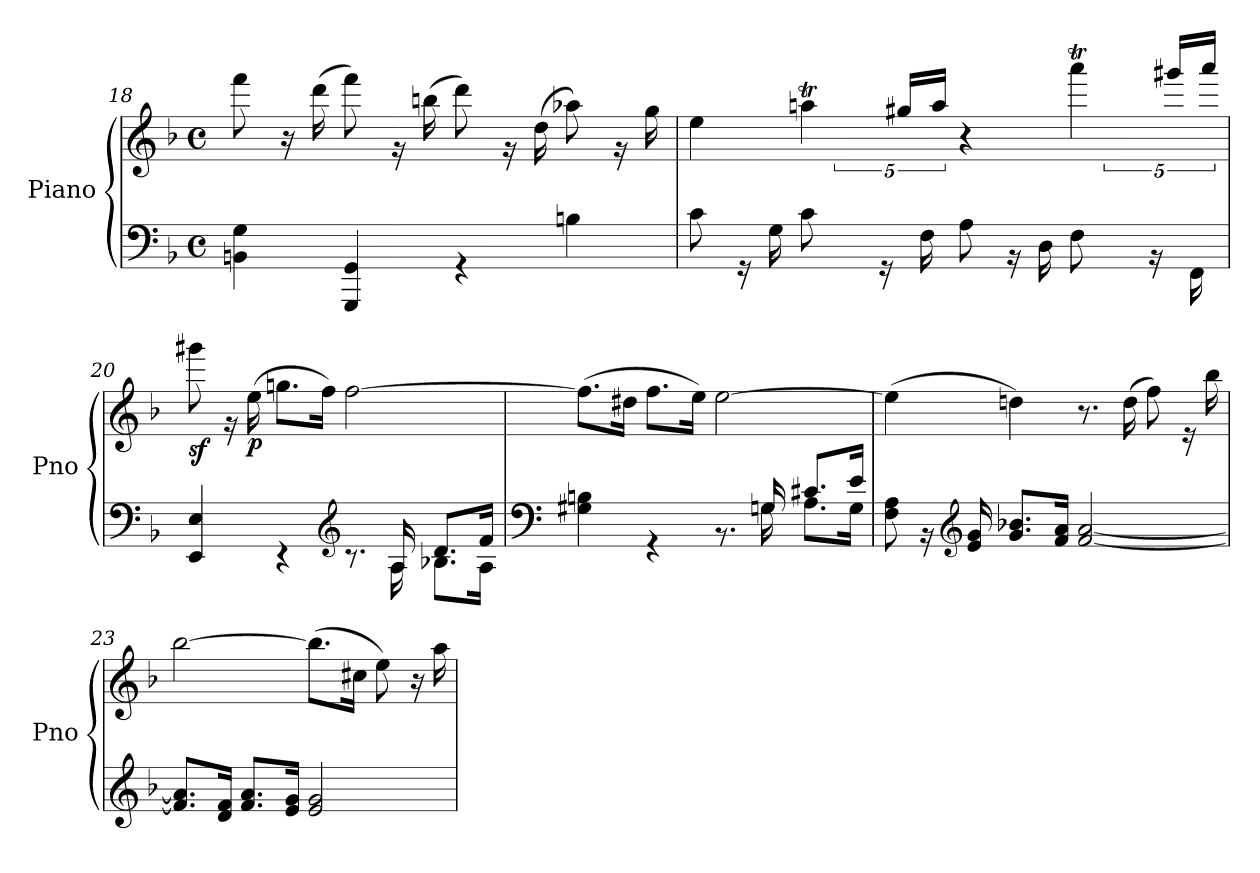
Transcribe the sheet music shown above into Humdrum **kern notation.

**kern	**kern	**dynam
*part1	*part1	*part1
*staff2	*staff1	*staff1/2
*I"Piano	*	*
*I'Pno	*	*
*clefF4	*clefG2	*
*k[b-]	*k[b-]	*
*M4/4	*M4/4	*
*met(c)	*met(c)	*
=18	=18	=18
*^	*^	*
1ryy	4BBn\ 4G\	8ryy	8fff\	.
.	.	16r	16ryy	.
.	.	16ryy	(>16ddd\	.
.	4GGG/ 4GG/	8ryy	8fff\)	.
.	.	16rg	16ryy	.
.	.	16ryy	(>16bbn\	.
.	4r	8ryy	8ddd\)	.
.	.	16rg	16ryy	.
.	.	16ryy	(>16dd\	.
.	4Bn\	8ryy	8aa-X\)	.
.	.	16rg	16ryy	.
.	.	16ryy	16gg\	.
!!LO:LB:g=z	!!
=19	=19	=19	=19	=19
*	*^	*	*	*
1ryy	8ryy	8c\	4ee\	4ryy	.
.	16rGG	16ryy	.	.	.
.	16ryy	16G\	.	.	.
.	8ryy	8c\	4aant\	20ryy	.
.	.	.	.	20bbnLLyy	.
.	.	.	.	20aaJJyy	.
.	16rGG	16ryy	.	.	.
.	.	.	.	20gg#X/LL	.
.	16ryy	16F\	.	.	.
.	.	.	.	20aa/JJ	.
.	8ryy	8A\	4r	4ryy	.
.	16r	16ryy	.	.	.
.	16ryy	16D\	.	.	.
.	8ryy	8F\	4aaat\	20ryy	.
.	.	.	.	20bbbnLLyy	.
.	.	.	.	20aaaJJyy	.
.	16r	16ryy	.	.	.
.	.	.	.	20ggg#X/LL	.
.	16ryy	16FF\	.	.	.
.	.	.	.	20aaa/JJ	.
=20	=20	=20	=20	=20	=20
!	!	!	!	!	!LO:DY:b
1ryy	4EE/ 4E/	8.ryy	8ryy	8ggg#X\	sf
.	.	.	16rg	16ryy	.
*	*v	*v	*	*	*
!	!	!	!	!LO:DY:b
.	.	16ryy	(>16ee\	p
.	4r	4ryy	8.ggn\L	.
.	.	.	16ff\Jk)	.
*clefG2	*	*	*	*
.	8.r	[2ff\	2ryy	.
*	*^	*	*	*
.	16A/	16A\	.	.	.
.	8.d/L	8.B-X\L	.	.	.
.	16f/Jk	16A\Jk	.	.	.
*	*	*	*v	*v	*
!!LO:LB:g=z
=21	=21	=21	=21	=21
*clefF4	*	*	*	*
1ryy	4G#X\ 4Bn\	8.ryy	(>8.ff\L]	.
*	*v	*v	*	*
.	.	16dd#X\Jk	.
.	4r	8.ff\L	.
.	.	16ee\Jk)	.
.	8.r	[2ee\	.
*	*^	*	*
.	16Gn/	16G\	.	.
.	8.c#X/L	8.A\L	.	.
.	16e/Jk	16G\Jk	.	.
*	*v	*v	*	*
=22	=22	=22	=22
*	*	*^	*
1ryy	8F\ 8A\	(>4ee\]	8.ryy	.
.	16r	.	.	.
*	*	*v	*v	*
*clefG2	*	*	*
.	16e/ 16g/	.	.
.	8.g/ 8.b-X/L	4ddn\)	.
.	16f/ 16a/Jk	.	.
.	[2f/ [2a/	8.r	.
*	*	*^	*
.	.	16ryy	(>16dd\	.
.	.	8ryy	8ff\)	.
.	.	16re	16ryy	.
.	.	16ryy	16bb-\	.
=23	=23	=23	=23	=23
1ryy	8.f/] 8.a/]L	2ryy	[2bb-\	.
.	16d/ 16f/Jk	.	.	.
.	8.f/ 8.a/L	.	.	.
.	16e/ 16g/Jk	.	.	.
.	2e/ 2g/	4.ryy	(>8.bb-\L]	.
.	.	.	16cc#X\Jk	.
.	.	.	8ee\)	.
.	.	16r	16ryy	.
.	.	16ryy	16aa\	.
*v	*v	*	*	*
*	*v	*v	*
=	=	=
*-	*-	*-
